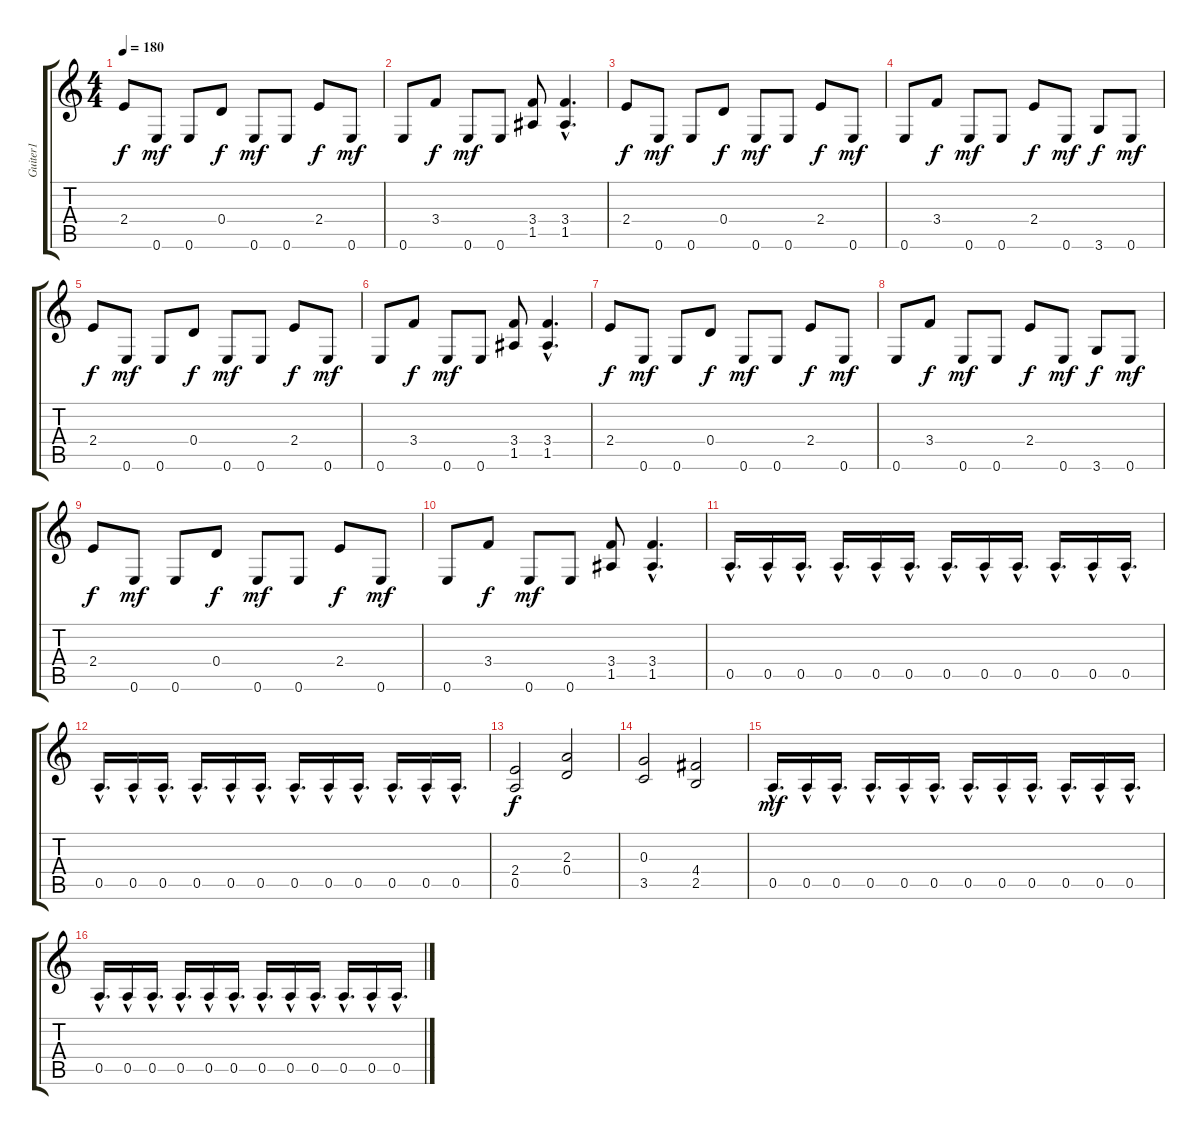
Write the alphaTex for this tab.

\track ("Guiter1" "Guiter1") {instrument distortionguitar}
\staff {score tabs}
\tuning (E4 B3 G3 D3 A2 E2) {hide}
\ts (4 4)
\tempo 180
\clef g2
\ks c
2.4.8{dy f} 0.6.8{dy mf} 0.6.8 0.4.8{dy f} 0.6.8{dy mf} 0.6.8 2.4.8{dy f} 0.6.8{dy mf} |
0.6.8 3.4.8{dy f} 0.6.8{dy mf} 0.6.8 (3.4 1.5).8 (3.4{hac} 1.5{hac}).4{d} |
2.4.8{dy f} 0.6.8{dy mf} 0.6.8 0.4.8{dy f} 0.6.8{dy mf} 0.6.8 2.4.8{dy f} 0.6.8{dy mf} |
0.6.8 3.4.8{dy f} 0.6.8{dy mf} 0.6.8 2.4.8{dy f} 0.6.8{dy mf} 3.6.8{dy f} 0.6.8{dy mf} |
2.4.8{dy f} 0.6.8{dy mf} 0.6.8 0.4.8{dy f} 0.6.8{dy mf} 0.6.8 2.4.8{dy f} 0.6.8{dy mf} |
0.6.8 3.4.8{dy f} 0.6.8{dy mf} 0.6.8 (3.4 1.5).8 (3.4{hac} 1.5{hac}).4{d} |
2.4.8{dy f} 0.6.8{dy mf} 0.6.8 0.4.8{dy f} 0.6.8{dy mf} 0.6.8 2.4.8{dy f} 0.6.8{dy mf} |
0.6.8 3.4.8{dy f} 0.6.8{dy mf} 0.6.8 2.4.8{dy f} 0.6.8{dy mf} 3.6.8{dy f} 0.6.8{dy mf} |
2.4.8{dy f} 0.6.8{dy mf} 0.6.8 0.4.8{dy f} 0.6.8{dy mf} 0.6.8 2.4.8{dy f} 0.6.8{dy mf} |
0.6.8 3.4.8{dy f} 0.6.8{dy mf} 0.6.8 (3.4 1.5).8 (3.4{hac} 1.5{hac}).4{d} |
0.5{hac}.16{d} 0.5{hac}.16 0.5{hac}.16{d} 0.5{hac}.16{d} 0.5{hac}.16 0.5{hac}.16{d} 0.5{hac}.16{d} 0.5{hac}.16 0.5{hac}.16{d} 0.5{hac}.16{d} 0.5{hac}.16 0.5{hac}.16{d} |
0.5{hac}.16{d} 0.5{hac}.16 0.5{hac}.16{d} 0.5{hac}.16{d} 0.5{hac}.16 0.5{hac}.16{d} 0.5{hac}.16{d} 0.5{hac}.16 0.5{hac}.16{d} 0.5{hac}.16{d} 0.5{hac}.16 0.5{hac}.16{d} |
(2.4 0.5).2{dy f} (2.3 0.4).2 |
(0.3 3.5).2 (4.4 2.5).2 |
0.5{hac}.16{d dy mf} 0.5{hac}.16 0.5{hac}.16{d} 0.5{hac}.16{d} 0.5{hac}.16 0.5{hac}.16{d} 0.5{hac}.16{d} 0.5{hac}.16 0.5{hac}.16{d} 0.5{hac}.16{d} 0.5{hac}.16 0.5{hac}.16{d} |
0.5{hac}.16{d} 0.5{hac}.16 0.5{hac}.16{d} 0.5{hac}.16{d} 0.5{hac}.16 0.5{hac}.16{d} 0.5{hac}.16{d} 0.5{hac}.16 0.5{hac}.16{d} 0.5{hac}.16{d} 0.5{hac}.16 0.5{hac}.16{d}
